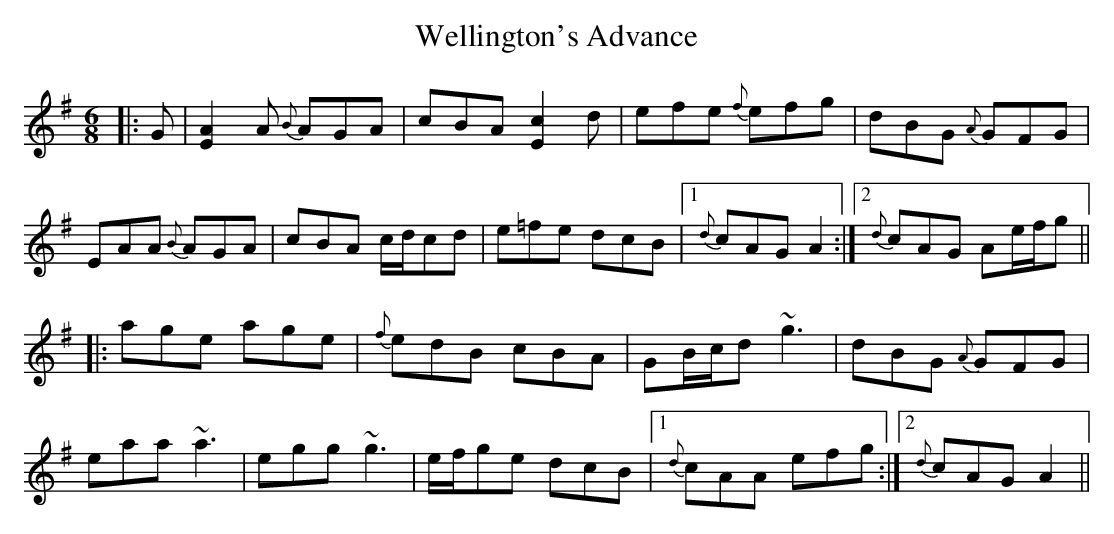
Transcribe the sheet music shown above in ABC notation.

X:1
T: Wellington's Advance
M: 6/8
L: 1/8
K: Ador
|:G|[E2A2] A {B}AGA|cBA[c2E2]d|efe {f}efg|dBG {A}GFG|
EAA {B}AGA|cBA c/d/cd|e=fe dcB|1 {d}cAG A2:|2 {d}cAG Ae/f/g||
|:age age|{f}edB cBA|GB/c/d ~g3|dBG {A}GFG|
eaa ~a3|egg ~g3|e/f/ge dcB|1 {d}cAA efg:|2 {d}cAG A2||
